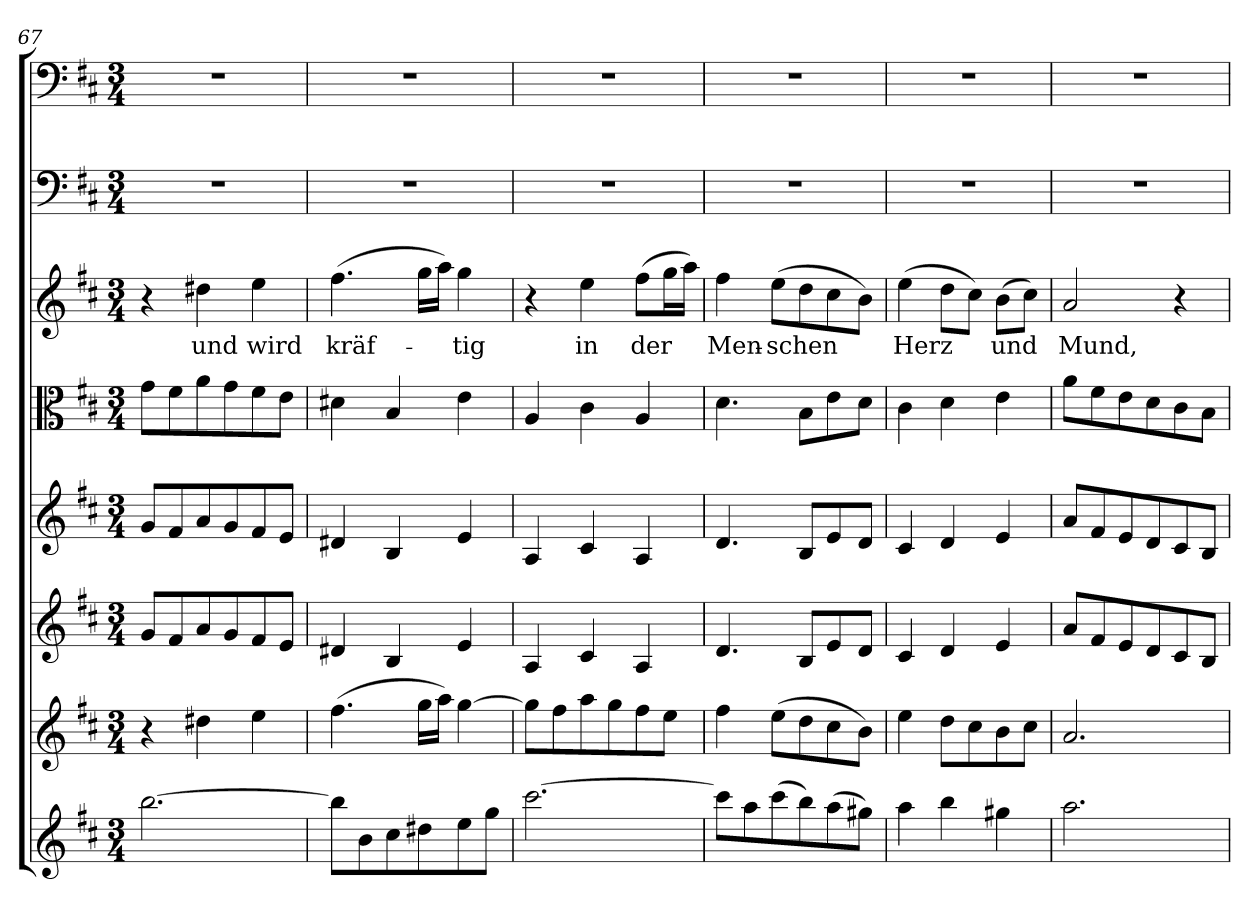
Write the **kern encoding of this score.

**kern	**kern	**kern	**kern	**kern	**kern	**text	**kern	**kern
*part8	*part7	*part6	*part5	*part4	*part3	*part3	*part2	*part1
*staff8	*staff7	*staff6	*staff5	*staff4	*staff3	*staff3	*staff2	*staff1
*clefG2	*clefG2	*clefG2	*clefG2	*clefC3	*clefG2	*	*clefF4	*clefF4
*k[f#c#]	*k[f#c#]	*k[f#c#]	*k[f#c#]	*k[f#c#]	*k[f#c#]	*	*k[f#c#]	*k[f#c#]
*D:	*D:	*D:	*D:	*D:	*D:	*	*D:	*D:
*M3/4	*M3/4	*M3/4	*M3/4	*M3/4	*M3/4	*	*M3/4	*M3/4
=67	=67	=67	=67	=67	=67	=67	=67	=67
[2.bb\	4r	8g/L	8g/L	8g\L	4r	.	2.r	2.r
.	.	8f#/	8f#/	8f#\	.	.	.	.
.	4dd#X\	8a/	8a/	8a\	4dd#X\	und	.	.
.	.	8g/	8g/	8g\	.	.	.	.
.	4ee\	8f#/	8f#/	8f#\	4ee\	wird	.	.
.	.	8e/J	8e/J	8e\J	.	.	.	.
=68	=68	=68	=68	=68	=68	=68	=68	=68
8bb\L]	(4.ff#\	4d#X/	4d#X/	4d#X\	(4.ff#\	kräf-	2.r	2.r
8b\	.	.	.	.	.	.	.	.
8cc#\	.	4B/	4B/	4B/	.	.	.	.
8dd#X\	16gg\LL	.	.	.	16gg\LL	.	.	.
.	16aa\JJ)	.	.	.	16aa\JJ)	.	.	.
8ee\	[4gg\	4e/	4e/	4e\	4gg\	-tig	.	.
8gg\J	.	.	.	.	.	.	.	.
=69	=69	=69	=69	=69	=69	=69	=69	=69
[2.ccc#\	8gg\L]	4A/	4A/	4A/	4r	.	2.r	2.r
.	8ff#\	.	.	.	.	.	.	.
.	8aa\	4c#/	4c#/	4c#\	4ee\	in	.	.
.	8gg\	.	.	.	.	.	.	.
.	8ff#\	4A/	4A/	4A/	(8ff#\L	der	.	.
.	8ee\J	.	.	.	16gg\L	.	.	.
.	.	.	.	.	16aa\JJ)	.	.	.
=70	=70	=70	=70	=70	=70	=70	=70	=70
8ccc#\L]	4ff#\	4.d/	4.d/	4.d\	4ff#\	Men-	2.r	2.r
8aa\	.	.	.	.	.	.	.	.
(8ccc#\	(8ee\L	.	.	.	(8ee\L	-schen	.	.
8bb\)	8dd\	8B/L	8B/L	8B\L	8dd\	.	.	.
(8aa\	8cc#\	8e/	8e/	8e\	8cc#\	.	.	.
8gg#X\J)	8b\J)	8d/J	8d/J	8d\J	8b\J)	.	.	.
=71	=71	=71	=71	=71	=71	=71	=71	=71
4aa\	4ee\	4c#/	4c#/	4c#\	(4ee\	Herz	2.r	2.r
4bb\	8dd\L	4d/	4d/	4d\	8dd\L	.	.	.
.	8cc#\	.	.	.	8cc#\J)	.	.	.
4gg#X\	8b\	4e/	4e/	4e\	(8b\L	und	.	.
.	8cc#\J	.	.	.	8cc#\J)	.	.	.
=72	=72	=72	=72	=72	=72	=72	=72	=72
2.aa\	2.a/	8a/L	8a/L	8a\L	2a/	Mund,	2.r	2.r
.	.	8f#/	8f#/	8f#\	.	.	.	.
.	.	8e/	8e/	8e\	.	.	.	.
.	.	8d/	8d/	8d\	.	.	.	.
.	.	8c#/	8c#/	8c#\	4r	.	.	.
.	.	8B/J	8B/J	8B\J	.	.	.	.
=	=	=	=	=	=	=	=	=
*-	*-	*-	*-	*-	*-	*-	*-	*-
